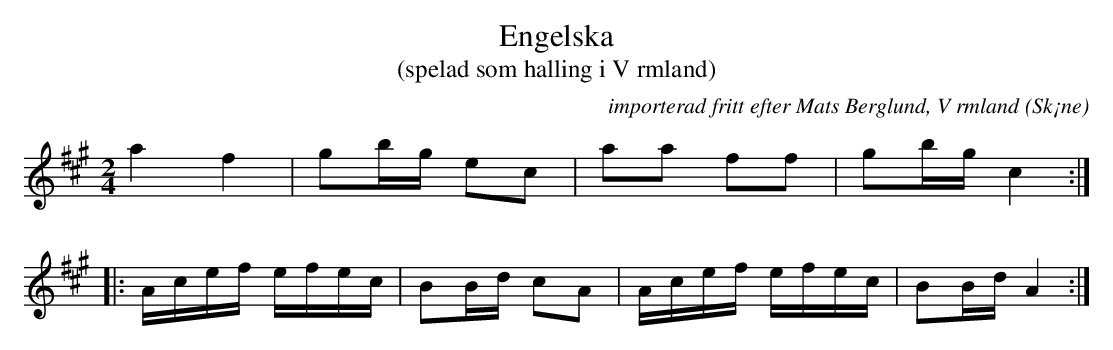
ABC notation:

X:1
T:Engelska
T:(spelad som halling i V rmland)
C:importerad fritt efter Mats Berglund, V rmland
O:Sk¡ne
M:2/4
L:1/8
K:A
a2 f2 | gb/g/ ec | aa ff | gb/g/ c2 :|
|: A/c/e/f/ e/f/e/c/ | BB/d/ cA | A/c/e/f/ e/f/e/c/ | BB/d/ A2 :|
